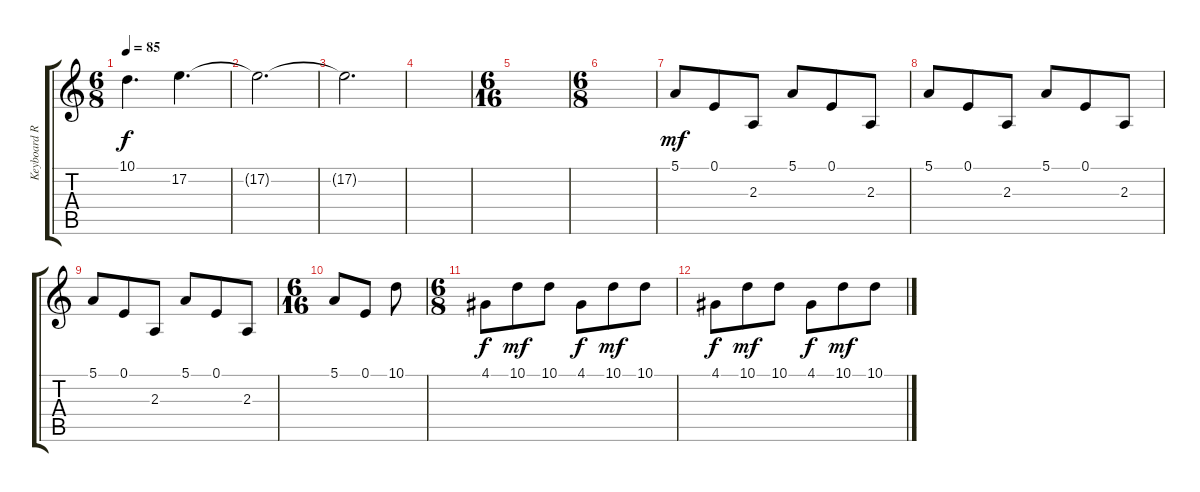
\track ("Keyboard Right Hand" "Keyboard R") {instrument acousticgrandpiano}
\staff {score tabs}
\tuning (E4 B3 G3 D3 A2 E2) {hide}
\ts (6 8)
\tempo 85
\clef g2
\ks c
10.1.4{d dy f} 17.2.4{d} |
17.2{t}.2{d volume 0} |
17.2{t}.2{d} |
|
\ts (6 16)
|
\ts (6 8)
|
5.1.8{dy mf} 0.1.8 2.3.8 5.1.8 0.1.8 2.3.8 |
5.1.8 0.1.8 2.3.8 5.1.8 0.1.8 2.3.8 |
5.1.8 0.1.8 2.3.8 5.1.8 0.1.8 2.3.8 |
\ts (6 16)
5.1.8 0.1.8 10.1.8 |
\ts (6 8)
4.1.8{dy f} 10.1.8{dy mf} 10.1.8 4.1.8{dy f} 10.1.8{dy mf} 10.1.8 |
4.1.8{dy f} 10.1.8{dy mf} 10.1.8 4.1.8{dy f} 10.1.8{dy mf} 10.1.8
